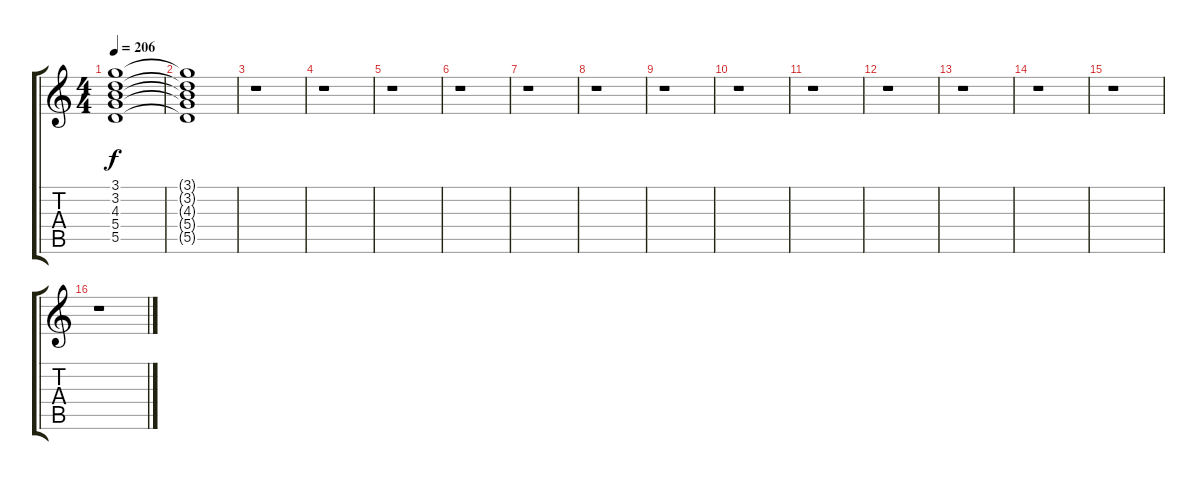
\track "" {instrument acousticguitarsteel}
\staff {score tabs}
\tuning (E4 B3 G3 D3 A2 E2) {hide}
\ts (4 4)
\tempo 206
\clef g2
\ks c
(3.1 3.2 4.3 5.4 5.5).1{dy f} |
(3.1{t} 3.2{t} 4.3{t} 5.4{t} 5.5{t}).1 |
r.1 |
r.1 |
r.1 |
r.1 |
r.1 |
r.1 |
r.1 |
r.1 |
r.1 |
r.1 |
r.1 |
r.1 |
r.1 |
r.1
